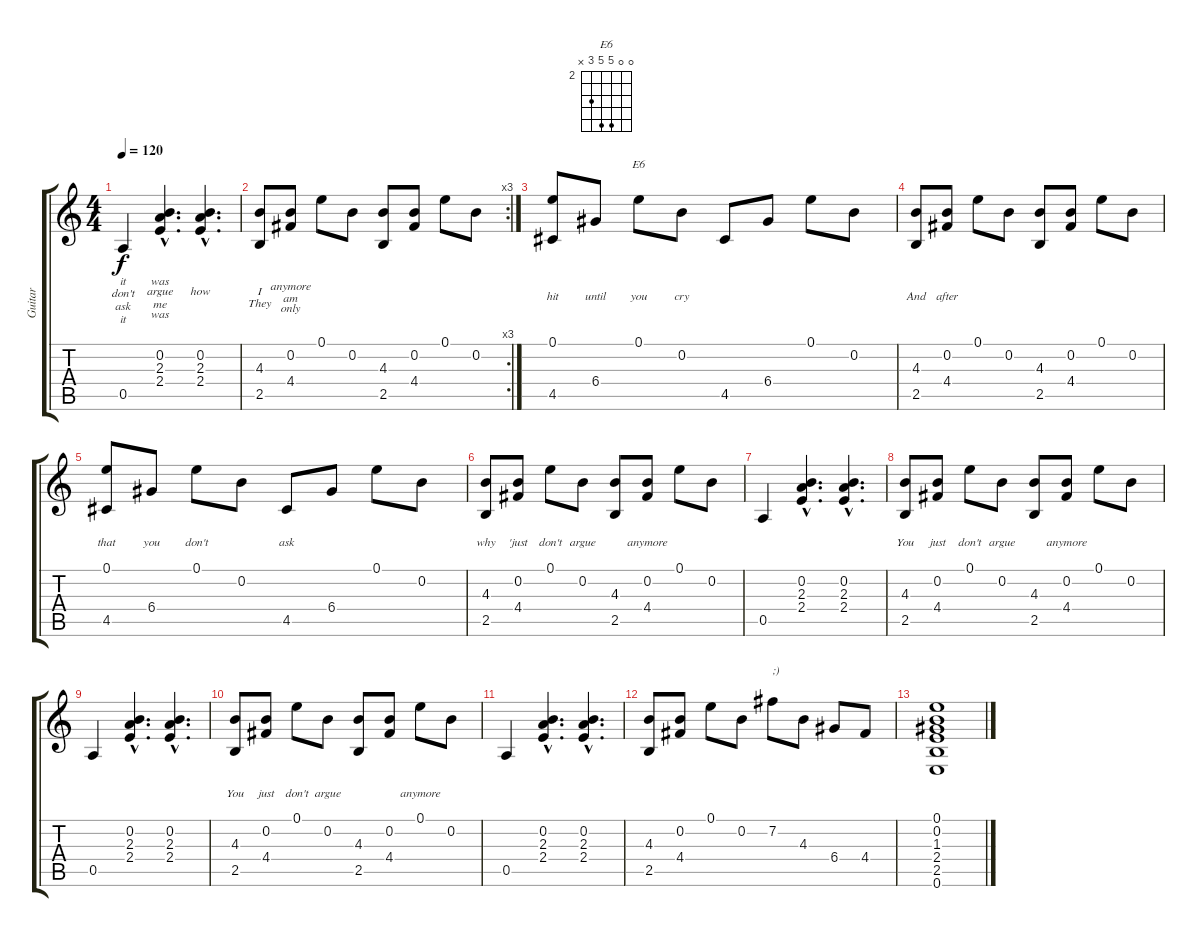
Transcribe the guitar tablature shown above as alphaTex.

\track ("Guitar" "Guitar") {instrument acousticguitarnylon}
\staff {score tabs}
\tuning (E4 B3 G3 D3 A2 E2) {hide}
\chord ("E6" 0 0 6 6 4 x) {firstfret 2}
\ts (4 4)
\tempo 120
\clef g2
\ks c
0.5.4{lyrics (0 "it") lyrics (1 "don't") lyrics (2 "ask") lyrics (3 "it") lyrics (4 "") dy f} (0.2{hac} 2.3{hac} 2.4{hac}).4{d lyrics (0 "was") lyrics (1 "argue") lyrics (2 "me") lyrics (3 "was") lyrics (4 "")} (0.2{hac} 2.3{hac} 2.4{hac}).4{d lyrics (0 "") lyrics (1 "") lyrics (2 "how") lyrics (3 "") lyrics (4 "")} |
\rc 3
(4.3 2.5).8{lyrics (0 "") lyrics (1 "") lyrics (2 "I") lyrics (3 "They") lyrics (4 "")} (0.2 4.4).8{lyrics (0 "") lyrics (1 "anymore") lyrics (2 "am") lyrics (3 "only") lyrics (4 "")} 0.1.8{lyrics (0 "") lyrics (1 "") lyrics (2 "") lyrics (3 "") lyrics (4 "")} 0.2.8{lyrics (0 "") lyrics (1 "") lyrics (2 "") lyrics (3 "") lyrics (4 "")} (4.3 2.5).8{lyrics (0 "") lyrics (1 "") lyrics (2 "") lyrics (3 "") lyrics (4 "")} (0.2 4.4).8{lyrics (0 "") lyrics (1 "") lyrics (2 "") lyrics (3 "") lyrics (4 "")} 0.1.8{lyrics (0 "") lyrics (1 "") lyrics (2 "") lyrics (3 "") lyrics (4 "")} 0.2.8{lyrics (0 "") lyrics (1 "") lyrics (2 "") lyrics (3 "") lyrics (4 "")} |
(0.1 4.5).8{lyrics (0 "") lyrics (1 "") lyrics (2 "") lyrics (3 "hit") lyrics (4 "")} 6.4.8{lyrics (0 "") lyrics (1 "") lyrics (2 "") lyrics (3 "until") lyrics (4 "")} 0.1.8{ch "E6" lyrics (0 "") lyrics (1 "") lyrics (2 "") lyrics (3 "you") lyrics (4 "")} 0.2.8{lyrics (0 "") lyrics (1 "") lyrics (2 "") lyrics (3 "cry") lyrics (4 "")} 4.5.8{lyrics (0 "") lyrics (1 "") lyrics (2 "") lyrics (3 "") lyrics (4 "")} 6.4.8{lyrics (0 "") lyrics (1 "") lyrics (2 "") lyrics (3 "") lyrics (4 "")} 0.1.8{lyrics (0 "") lyrics (1 "") lyrics (2 "") lyrics (3 "") lyrics (4 "")} 0.2.8{lyrics (0 "") lyrics (1 "") lyrics (2 "") lyrics (3 "") lyrics (4 "")} |
(4.3 2.5).8{lyrics (0 "") lyrics (1 "") lyrics (2 "") lyrics (3 "And") lyrics (4 "")} (0.2 4.4).8{lyrics (0 "") lyrics (1 "") lyrics (2 "") lyrics (3 "after") lyrics (4 "")} 0.1.8{lyrics (0 "") lyrics (1 "") lyrics (2 "") lyrics (3 "") lyrics (4 "")} 0.2.8{lyrics (0 "") lyrics (1 "") lyrics (2 "") lyrics (3 "") lyrics (4 "")} (4.3 2.5).8{lyrics (0 "") lyrics (1 "") lyrics (2 "") lyrics (3 "") lyrics (4 "")} (0.2 4.4).8{lyrics (0 "") lyrics (1 "") lyrics (2 "") lyrics (3 "") lyrics (4 "")} 0.1.8{lyrics (0 "") lyrics (1 "") lyrics (2 "") lyrics (3 "") lyrics (4 "")} 0.2.8{lyrics (0 "") lyrics (1 "") lyrics (2 "") lyrics (3 "") lyrics (4 "")} |
(0.1 4.5).8{lyrics (0 "") lyrics (1 "") lyrics (2 "") lyrics (3 "that") lyrics (4 "")} 6.4.8{lyrics (0 "") lyrics (1 "") lyrics (2 "") lyrics (3 "you") lyrics (4 "")} 0.1.8{lyrics (0 "") lyrics (1 "") lyrics (2 "") lyrics (3 "don't") lyrics (4 "")} 0.2.8{lyrics (0 "") lyrics (1 "") lyrics (2 "") lyrics (3 "") lyrics (4 "")} 4.5.8{lyrics (0 "") lyrics (1 "") lyrics (2 "") lyrics (3 "ask") lyrics (4 "")} 6.4.8{lyrics (0 "") lyrics (1 "") lyrics (2 "") lyrics (3 "") lyrics (4 "")} 0.1.8{lyrics (0 "") lyrics (1 "") lyrics (2 "") lyrics (3 "") lyrics (4 "")} 0.2.8{lyrics (0 "") lyrics (1 "") lyrics (2 "") lyrics (3 "") lyrics (4 "")} |
(4.3 2.5).8{lyrics (0 "") lyrics (1 "") lyrics (2 "") lyrics (3 "why") lyrics (4 "")} (0.2 4.4).8{lyrics (0 "") lyrics (1 "") lyrics (2 "") lyrics (3 "'just") lyrics (4 "")} 0.1.8{lyrics (0 "") lyrics (1 "") lyrics (2 "") lyrics (3 "don't") lyrics (4 "")} 0.2.8{lyrics (0 "") lyrics (1 "") lyrics (2 "") lyrics (3 "argue") lyrics (4 "")} (4.3 2.5).8{lyrics (0 "") lyrics (1 "") lyrics (2 "") lyrics (3 "") lyrics (4 "")} (0.2 4.4).8{lyrics (0 "") lyrics (1 "") lyrics (2 "") lyrics (3 "anymore") lyrics (4 "")} 0.1.8{lyrics (0 "") lyrics (1 "") lyrics (2 "") lyrics (3 "") lyrics (4 "")} 0.2.8{lyrics (0 "") lyrics (1 "") lyrics (2 "") lyrics (3 "") lyrics (4 "")} |
0.5.4{lyrics (0 "") lyrics (1 "") lyrics (2 "") lyrics (3 "") lyrics (4 "")} (0.2{hac} 2.3{hac} 2.4{hac}).4{d lyrics (0 "") lyrics (1 "") lyrics (2 "") lyrics (3 "") lyrics (4 "")} (0.2{hac} 2.3{hac} 2.4{hac}).4{d lyrics (0 "") lyrics (1 "") lyrics (2 "") lyrics (3 "") lyrics (4 "")} |
(4.3 2.5).8{lyrics (0 "") lyrics (1 "") lyrics (2 "") lyrics (3 "You") lyrics (4 "")} (0.2 4.4).8{lyrics (0 "") lyrics (1 "") lyrics (2 "") lyrics (3 "just") lyrics (4 "")} 0.1.8{lyrics (0 "") lyrics (1 "") lyrics (2 "") lyrics (3 "don't") lyrics (4 "")} 0.2.8{lyrics (0 "") lyrics (1 "") lyrics (2 "") lyrics (3 "argue") lyrics (4 "")} (4.3 2.5).8{lyrics (0 "") lyrics (1 "") lyrics (2 "") lyrics (3 "") lyrics (4 "")} (0.2 4.4).8{lyrics (0 "") lyrics (1 "") lyrics (2 "") lyrics (3 "anymore") lyrics (4 "")} 0.1.8{lyrics (0 "") lyrics (1 "") lyrics (2 "") lyrics (3 "") lyrics (4 "")} 0.2.8{lyrics (0 "") lyrics (1 "") lyrics (2 "") lyrics (3 "") lyrics (4 "")} |
0.5.4{lyrics (0 "") lyrics (1 "") lyrics (2 "") lyrics (3 "") lyrics (4 "")} (0.2{hac} 2.3{hac} 2.4{hac}).4{d lyrics (0 "") lyrics (1 "") lyrics (2 "") lyrics (3 "") lyrics (4 "")} (0.2{hac} 2.3{hac} 2.4{hac}).4{d lyrics (0 "") lyrics (1 "") lyrics (2 "") lyrics (3 "") lyrics (4 "")} |
(4.3 2.5).8{lyrics (0 "") lyrics (1 "") lyrics (2 "") lyrics (3 "You") lyrics (4 "")} (0.2 4.4).8{lyrics (0 "") lyrics (1 "") lyrics (2 "") lyrics (3 "just") lyrics (4 "")} 0.1.8{lyrics (0 "") lyrics (1 "") lyrics (2 "") lyrics (3 "don't") lyrics (4 "")} 0.2.8{lyrics (0 "") lyrics (1 "") lyrics (2 "") lyrics (3 "argue") lyrics (4 "")} (4.3 2.5).8{lyrics (0 "") lyrics (1 "") lyrics (2 "") lyrics (3 "") lyrics (4 "")} (0.2 4.4).8{lyrics (0 "") lyrics (1 "") lyrics (2 "") lyrics (3 "") lyrics (4 "")} 0.1.8{lyrics (0 "") lyrics (1 "") lyrics (2 "") lyrics (3 "anymore") lyrics (4 "")} 0.2.8 |
0.5.4 (0.2{hac} 2.3{hac} 2.4{hac}).4{d} (0.2{hac} 2.3{hac} 2.4{hac}).4{d} |
(4.3 2.5).8 (0.2 4.4).8 0.1.8 0.2.8 7.2.8{txt ";)"} 4.3.8 6.4.8 4.4.8 |
(0.1 0.2 1.3 2.4 2.5 0.6).1
